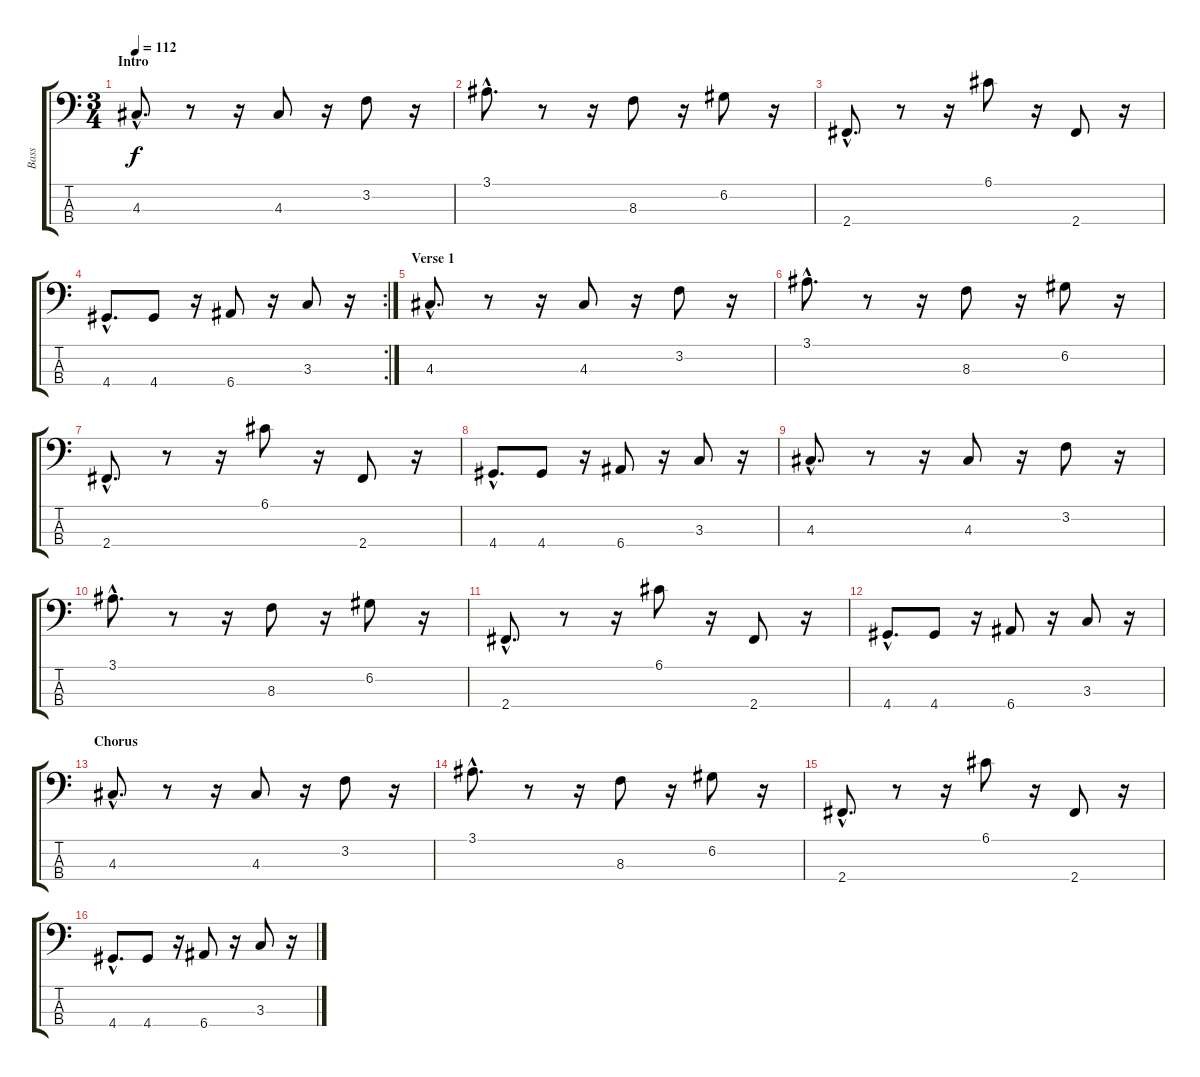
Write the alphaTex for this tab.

\track ("Bass" "Bass") {instrument fretlessbass}
\staff {score tabs}
\tuning (G2 D2 A1 E1) {hide}
\ts (3 4)
\section ("" "Intro")
\tempo 112
\clef f4
\ks c
4.3{hac}.8{d dy f instrument fretlessbass} r.8 r.16 4.3.8 r.16 3.2.8 r.16 |
3.1{hac}.8{d} r.8 r.16 8.3.8 r.16 6.2.8 r.16 |
2.4{hac}.8{d} r.8 r.16 6.1.8 r.16 2.4.8 r.16 |
\rc 2
4.4{hac}.8{d} 4.4.8 r.16 6.4.8 r.16 3.3.8 r.16 |
\section ("" "Verse 1")
4.3{hac}.8{d} r.8 r.16 4.3.8 r.16 3.2.8 r.16 |
3.1{hac}.8{d} r.8 r.16 8.3.8 r.16 6.2.8 r.16 |
2.4{hac}.8{d} r.8 r.16 6.1.8 r.16 2.4.8 r.16 |
4.4{hac}.8{d} 4.4.8 r.16 6.4.8 r.16 3.3.8 r.16 |
4.3{hac}.8{d} r.8 r.16 4.3.8 r.16 3.2.8 r.16 |
3.1{hac}.8{d} r.8 r.16 8.3.8 r.16 6.2.8 r.16 |
2.4{hac}.8{d} r.8 r.16 6.1.8 r.16 2.4.8 r.16 |
4.4{hac}.8{d} 4.4.8 r.16 6.4.8 r.16 3.3.8 r.16 |
\section ("" "Chorus")
4.3{hac}.8{d} r.8 r.16 4.3.8 r.16 3.2.8 r.16 |
3.1{hac}.8{d} r.8 r.16 8.3.8 r.16 6.2.8 r.16 |
2.4{hac}.8{d} r.8 r.16 6.1.8 r.16 2.4.8 r.16 |
4.4{hac}.8{d} 4.4.8 r.16 6.4.8 r.16 3.3.8 r.16
